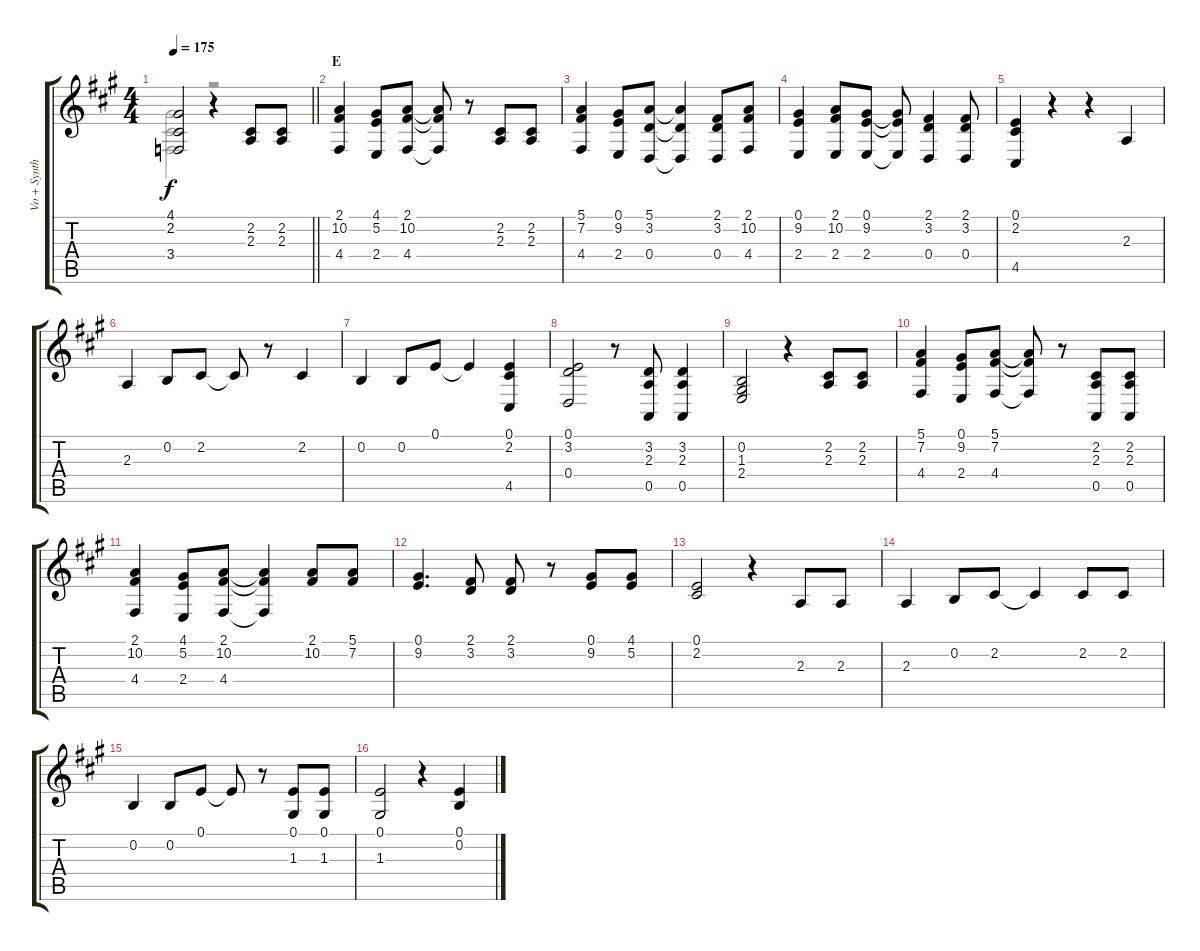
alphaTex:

\track ("Vo + Synth." "Vo + Synth") {instrument lead6voice}
\staff {score tabs}
\tuning (E4 B3 G3 D3 A2 E2) {hide}
\voice
\ts (4 4)
\tempo 175
\clef g2
\barLineRight lightlight
\ks f#minor
(4.1{t} 2.2{t} 3.4{t}).2{dy f} r.4 (2.2 2.3).8 (2.2 2.3).8 |
\section ("" "E")
(2.1 10.2 4.4).4 (4.1 5.2 2.4).8 (2.1 10.2 4.4).8 (2.1{t} 10.2{t} 4.4{t}).8 r.8 (2.2 2.3).8 (2.2 2.3).8 |
(5.1 7.2 4.4).4 (0.1 9.2 2.4).8 (5.1 3.2 0.4).8 (5.1{t} 3.2{t} 0.4{t}).4 (2.1 3.2 0.4).8 (2.1 10.2 4.4).8 |
(0.1 9.2 2.4).4 (2.1 10.2 2.4).8 (0.1 9.2 2.4).8 (0.1{t} 9.2{t} 2.4{t}).8 (2.1 3.2 0.4).4 (2.1 3.2 0.4).8 |
(0.1 2.2 4.5).4 r.4 r.4 2.3.4 |
2.3.4 0.2.8 2.2.8 2.2{t}.8 r.8 2.2.4 |
0.2.4 0.2.8 0.1.8 0.1{t}.4 (0.1 2.2 4.5).4 |
(0.1 3.2 0.4).2 r.8 (3.2 2.3 0.5).8 (3.2 2.3 0.5).4 |
(0.2 1.3 2.4).2 r.4 (2.2 2.3).8 (2.2 2.3).8 |
(5.1 7.2 4.4).4 (0.1 9.2 2.4).8 (5.1 7.2 4.4).8 (5.1{t} 7.2{t} 4.4{t}).8 r.8 (2.2 2.3 0.5).8 (2.2 2.3 0.5).8 |
(2.1 10.2 4.4).4 (4.1 5.2 2.4).8 (2.1 10.2 4.4).8 (2.1{t} 10.2{t} 4.4{t}).4 (2.1 10.2).8 (5.1 7.2).8 |
(0.1 9.2).4{d} (2.1 3.2).8 (2.1 3.2).8 r.8 (0.1 9.2).8 (4.1 5.2).8 |
(0.1 2.2).2 r.4 2.3.8 2.3.8 |
2.3.4 0.2.8 2.2.8 2.2{t}.4 2.2.8 2.2.8 |
0.2.4 0.2.8 0.1.8 0.1{t}.8 r.8 (0.1 1.3).8 (0.1 1.3).8 |
(0.1 1.3).2 r.4 (0.1 0.2).4
\voice
\clef g2
\ottava regular
\simile none
\barLineRight lightlight
\ks f#minor
(4.1{t} 2.2{t} 3.4{t}).2{dy f} r.2 |
|
|
|
|
|
|
|
|
|
|
|
|
|
|
